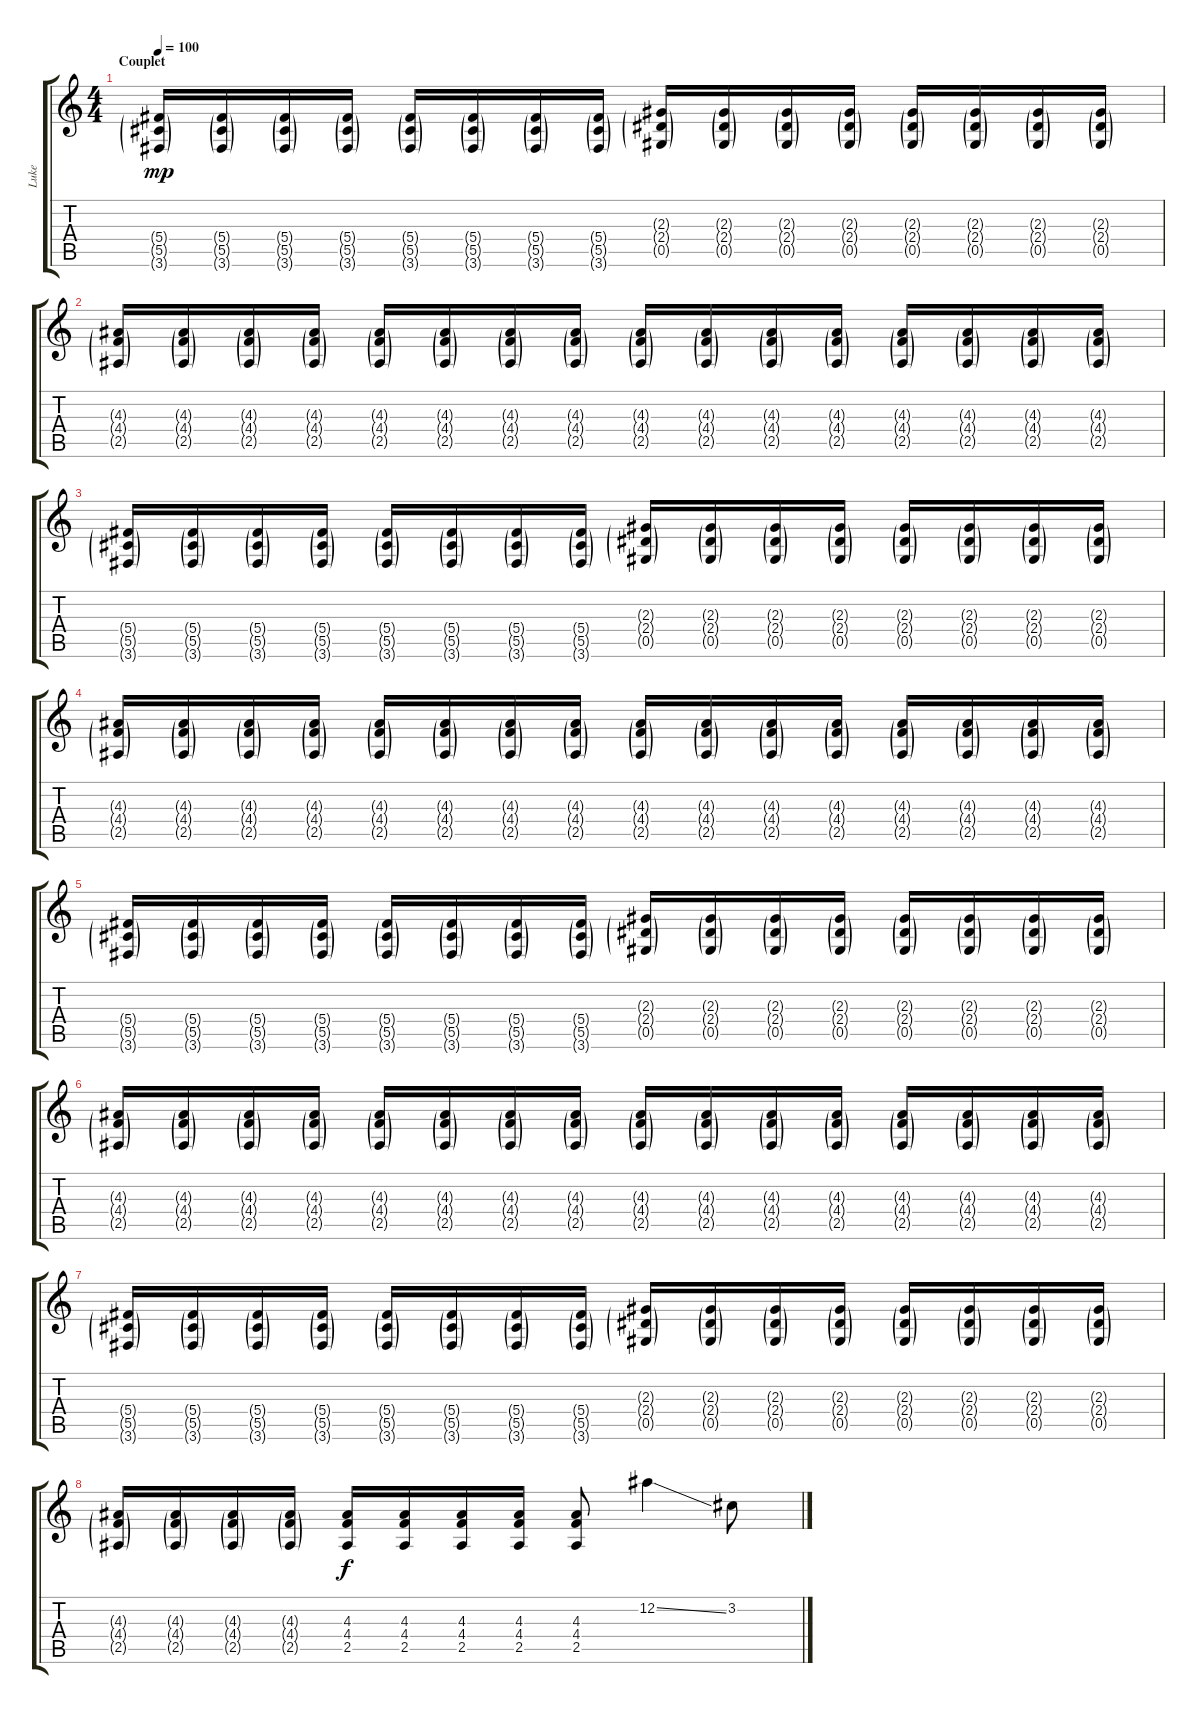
\track ("Luke" "Luke") {instrument distortionguitar}
\staff {score tabs}
\tuning (Eb4 Bb3 Gb3 Db3 Ab2 Eb2) {hide}
\ts (4 4)
\section ("" "Couplet")
\tempo 100
\clef g2
\ks c
(5.4{g} 5.5{g} 3.6{g}).16{dy mp} (5.4{g} 5.5{g} 3.6{g}).16 (5.4{g} 5.5{g} 3.6{g}).16 (5.4{g} 5.5{g} 3.6{g}).16 (5.4{g} 5.5{g} 3.6{g}).16 (5.4{g} 5.5{g} 3.6{g}).16 (5.4{g} 5.5{g} 3.6{g}).16 (5.4{g} 5.5{g} 3.6{g}).16 (2.3{g} 2.4{g} 0.5{g}).16 (2.3{g} 2.4{g} 0.5{g}).16 (2.3{g} 2.4{g} 0.5{g}).16 (2.3{g} 2.4{g} 0.5{g}).16 (2.3{g} 2.4{g} 0.5{g}).16 (2.3{g} 2.4{g} 0.5{g}).16 (2.3{g} 2.4{g} 0.5{g}).16 (2.3{g} 2.4{g} 0.5{g}).16 |
(4.3{g} 4.4{g} 2.5{g}).16 (4.3{g} 4.4{g} 2.5{g}).16 (4.3{g} 4.4{g} 2.5{g}).16 (4.3{g} 4.4{g} 2.5{g}).16 (4.3{g} 4.4{g} 2.5{g}).16 (4.3{g} 4.4{g} 2.5{g}).16 (4.3{g} 4.4{g} 2.5{g}).16 (4.3{g} 4.4{g} 2.5{g}).16 (4.3{g} 4.4{g} 2.5{g}).16 (4.3{g} 4.4{g} 2.5{g}).16 (4.3{g} 4.4{g} 2.5{g}).16 (4.3{g} 4.4{g} 2.5{g}).16 (4.3{g} 4.4{g} 2.5{g}).16 (4.3{g} 4.4{g} 2.5{g}).16 (4.3{g} 4.4{g} 2.5{g}).16 (4.3{g} 4.4{g} 2.5{g}).16 |
(5.4{g} 5.5{g} 3.6{g}).16 (5.4{g} 5.5{g} 3.6{g}).16 (5.4{g} 5.5{g} 3.6{g}).16 (5.4{g} 5.5{g} 3.6{g}).16 (5.4{g} 5.5{g} 3.6{g}).16 (5.4{g} 5.5{g} 3.6{g}).16 (5.4{g} 5.5{g} 3.6{g}).16 (5.4{g} 5.5{g} 3.6{g}).16 (2.3{g} 2.4{g} 0.5{g}).16 (2.3{g} 2.4{g} 0.5{g}).16 (2.3{g} 2.4{g} 0.5{g}).16 (2.3{g} 2.4{g} 0.5{g}).16 (2.3{g} 2.4{g} 0.5{g}).16 (2.3{g} 2.4{g} 0.5{g}).16 (2.3{g} 2.4{g} 0.5{g}).16 (2.3{g} 2.4{g} 0.5{g}).16 |
(4.3{g} 4.4{g} 2.5{g}).16 (4.3{g} 4.4{g} 2.5{g}).16 (4.3{g} 4.4{g} 2.5{g}).16 (4.3{g} 4.4{g} 2.5{g}).16 (4.3{g} 4.4{g} 2.5{g}).16 (4.3{g} 4.4{g} 2.5{g}).16 (4.3{g} 4.4{g} 2.5{g}).16 (4.3{g} 4.4{g} 2.5{g}).16 (4.3{g} 4.4{g} 2.5{g}).16 (4.3{g} 4.4{g} 2.5{g}).16 (4.3{g} 4.4{g} 2.5{g}).16 (4.3{g} 4.4{g} 2.5{g}).16 (4.3{g} 4.4{g} 2.5{g}).16 (4.3{g} 4.4{g} 2.5{g}).16 (4.3{g} 4.4{g} 2.5{g}).16 (4.3{g} 4.4{g} 2.5{g}).16 |
(5.4{g} 5.5{g} 3.6{g}).16 (5.4{g} 5.5{g} 3.6{g}).16 (5.4{g} 5.5{g} 3.6{g}).16 (5.4{g} 5.5{g} 3.6{g}).16 (5.4{g} 5.5{g} 3.6{g}).16 (5.4{g} 5.5{g} 3.6{g}).16 (5.4{g} 5.5{g} 3.6{g}).16 (5.4{g} 5.5{g} 3.6{g}).16 (2.3{g} 2.4{g} 0.5{g}).16 (2.3{g} 2.4{g} 0.5{g}).16 (2.3{g} 2.4{g} 0.5{g}).16 (2.3{g} 2.4{g} 0.5{g}).16 (2.3{g} 2.4{g} 0.5{g}).16 (2.3{g} 2.4{g} 0.5{g}).16 (2.3{g} 2.4{g} 0.5{g}).16 (2.3{g} 2.4{g} 0.5{g}).16 |
(4.3{g} 4.4{g} 2.5{g}).16 (4.3{g} 4.4{g} 2.5{g}).16 (4.3{g} 4.4{g} 2.5{g}).16 (4.3{g} 4.4{g} 2.5{g}).16 (4.3{g} 4.4{g} 2.5{g}).16 (4.3{g} 4.4{g} 2.5{g}).16 (4.3{g} 4.4{g} 2.5{g}).16 (4.3{g} 4.4{g} 2.5{g}).16 (4.3{g} 4.4{g} 2.5{g}).16 (4.3{g} 4.4{g} 2.5{g}).16 (4.3{g} 4.4{g} 2.5{g}).16 (4.3{g} 4.4{g} 2.5{g}).16 (4.3{g} 4.4{g} 2.5{g}).16 (4.3{g} 4.4{g} 2.5{g}).16 (4.3{g} 4.4{g} 2.5{g}).16 (4.3{g} 4.4{g} 2.5{g}).16 |
(5.4{g} 5.5{g} 3.6{g}).16 (5.4{g} 5.5{g} 3.6{g}).16 (5.4{g} 5.5{g} 3.6{g}).16 (5.4{g} 5.5{g} 3.6{g}).16 (5.4{g} 5.5{g} 3.6{g}).16 (5.4{g} 5.5{g} 3.6{g}).16 (5.4{g} 5.5{g} 3.6{g}).16 (5.4{g} 5.5{g} 3.6{g}).16 (2.3{g} 2.4{g} 0.5{g}).16 (2.3{g} 2.4{g} 0.5{g}).16 (2.3{g} 2.4{g} 0.5{g}).16 (2.3{g} 2.4{g} 0.5{g}).16 (2.3{g} 2.4{g} 0.5{g}).16 (2.3{g} 2.4{g} 0.5{g}).16 (2.3{g} 2.4{g} 0.5{g}).16 (2.3{g} 2.4{g} 0.5{g}).16 |
(4.3{g} 4.4{g} 2.5{g}).16 (4.3{g} 4.4{g} 2.5{g}).16 (4.3{g} 4.4{g} 2.5{g}).16 (4.3{g} 4.4{g} 2.5{g}).16 (4.3 4.4 2.5).16{dy f} (4.3 4.4 2.5).16 (4.3 4.4 2.5).16 (4.3 4.4 2.5).16 (4.3 4.4 2.5).8 12.2{ss}.4 3.2.8
